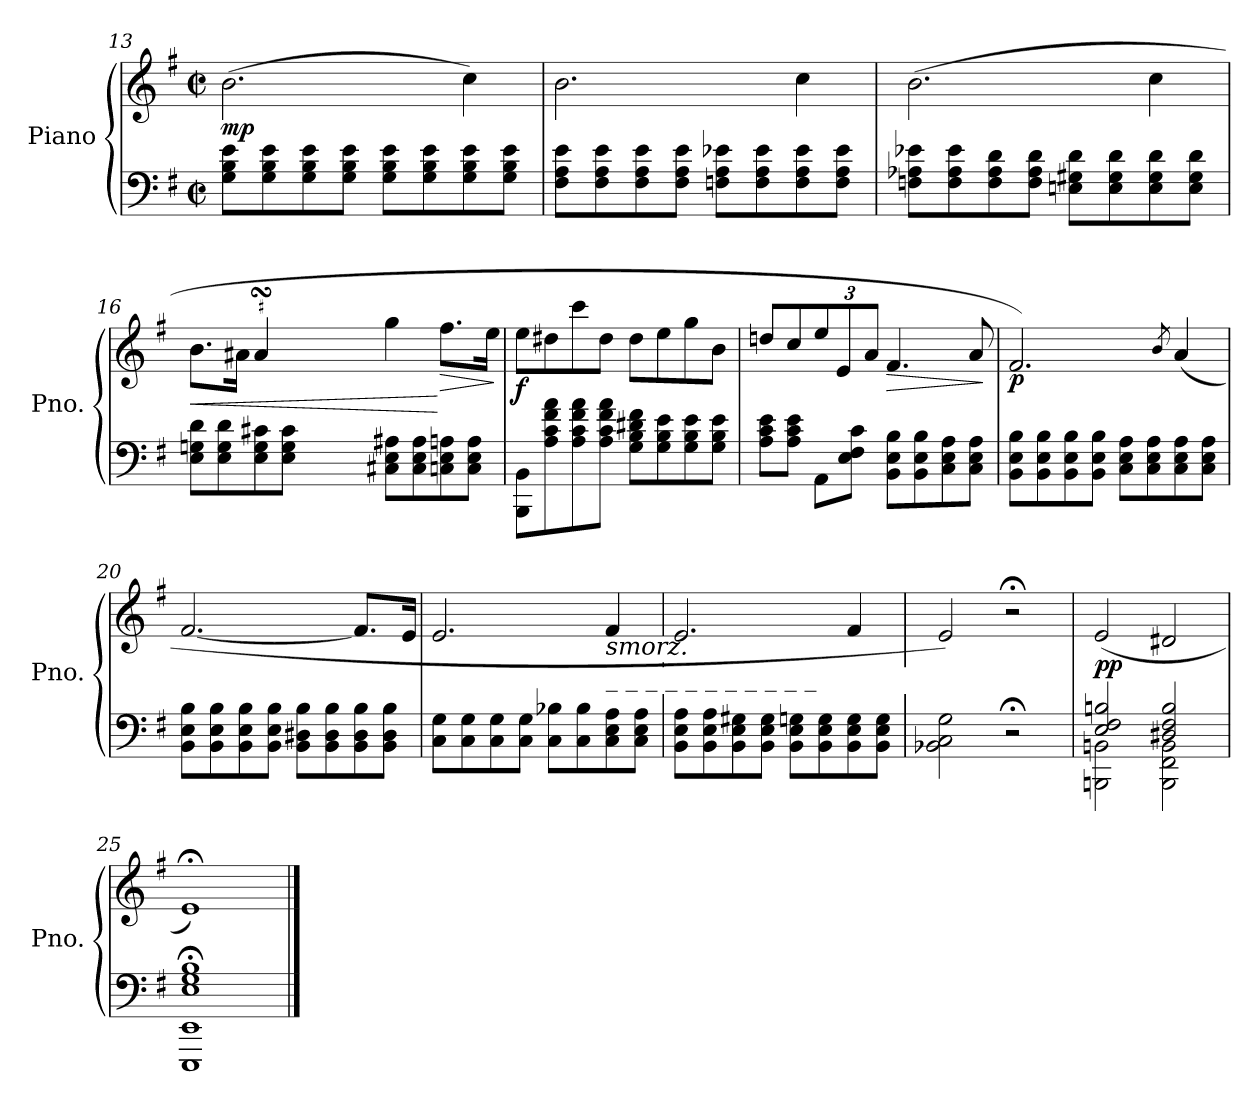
**kern	**kern	**dynam
*part1	*part1	*part1
*staff2	*staff1	*staff1/2
*I"Piano	*	*
*I'Pno.	*	*
*clefF4	*clefG2	*
*k[f#]	*k[f#]	*
*M2/2	*M2/2	*
*met(c|)	*met(c|)	*
=13	=13	=13
!	!	!LO:DY:b
8G\ 8B\ 8e\L	(>2.b\	mp
8G\ 8B\ 8e\	.	.
8G\ 8B\ 8e\	.	.
8G\ 8B\ 8e\J	.	.
8G\ 8B\ 8e\L	.	.
8G\ 8B\ 8e\	.	.
8G\ 8B\ 8e\	4cc\)	.
8G\ 8B\ 8e\J	.	.
=14	=14	=14
8F#\ 8A\ 8e\L	2.b\	.
8F#\ 8A\ 8e\	.	.
8F#\ 8A\ 8e\	.	.
8F#\ 8A\ 8e\J	.	.
8Fn\ 8A\ 8e-X\L	.	.
8F\ 8A\ 8e-\	.	.
8F\ 8A\ 8e-\	4cc\	.
8F\ 8A\ 8e-\J	.	.
!!LO:LB:g=z
=15	=15	=15
8Fn\ 8A-X\ 8e-X\L	(>2.b\	.
8F\ 8A-\ 8e-\	.	.
8F\ 8A-\ 8d\	.	.
8F\ 8A-\ 8d\J	.	.
8En\ 8G#X\ 8d\L	.	.
8E\ 8G#\ 8d\	.	.
8E\ 8G#\ 8d\	4cc\	.
8E\ 8G#\ 8d\J	.	.
=16	=16	=16
!	!	!LO:HP:b
*	*^	*
8E\ 8Gn\ 8d\L	8.b\L	4ryy	<
8E\ 8G\ 8d\	.	.	.
.	16a#X\Jk	.	.
8E\ 8G\ 8c#X\	4a#sSsS/	8.a#/Lyy	.
8E\ 8G\ 8c#\J	.	.	.
.	.	64b/LLLyy	.
.	.	64a#/yy	.
.	.	64g##X/yy	.
.	.	64a#/JJJJyy	.
8C#X\ 8E\ 8A#X\L	4gg\	2ryy	.
8C#\ 8E\ 8A#\	.	.	.
!	!	!	!LO:HP:n=1:b
8Cn\ 8E\ 8An\	8.ff#\L	.	[ >
8C\ 8E\ 8A\J	.	.	.
.	16ee\Jk	.	.
*	*v	*v	*
.	.	]
=17	=17	=17
!	!	!LO:DY:b
8BBB\ 8BB\L	8ee\L	f
8A\ 8c\ 8f#\ 8a\	8dd#X\	.
8A\ 8c\ 8f#\ 8a\	8ccc\	.
8A\ 8c\ 8f#\ 8a\J	8dd#\J	.
8G\ 8B\ 8d#X\ 8f#\L	8dd#\L	.
8G\ 8B\ 8e\	8ee\	.
8G\ 8B\ 8e\	8gg\	.
8G\ 8B\ 8e\J	8b\J	.
=18	=18	=18
8A\ 8c\ 8e\L	8ddn/L	.
8A\ 8c\ 8e\J	8cc/	.
*	*Xbrackettup	*
8AA\L	12ee/	.
.	12e/	.
8E\ 8F#\ 8c\J	.	.
.	12a/J	.
!	!	!LO:HP:b
8BB\ 8E\ 8B\L	4.f#/	>
8BB\ 8E\ 8B\	.	.
8C\ 8E\ 8A\	.	.
8C\ 8E\ 8A\J	8a/	.
.	.	]
=19	=19	=19
!	!	!LO:DY:b
8BB\ 8E\ 8B\L	2.f#/)	p
8BB\ 8E\ 8B\	.	.
8BB\ 8E\ 8B\	.	.
8BB\ 8E\ 8B\J	.	.
8C\ 8E\ 8A\L	.	.
8C\ 8E\ 8A\	.	.
.	8qb/	.
8C\ 8E\ 8A\	(>4a/	.
8C\ 8E\ 8A\J	.	.
!!LO:LB:g=z
=20	=20	=20
8BB\ 8E\ 8B\L	[2.f#/	.
8BB\ 8E\ 8B\	.	.
8BB\ 8E\ 8B\	.	.
8BB\ 8E\ 8B\J	.	.
8BB\ 8D#X\ 8B\L	.	.
8BB\ 8D#\ 8B\	.	.
8BB\ 8D#\ 8B\	8.f#/L]	.
8BB\ 8D#\ 8B\J	.	.
.	16e/Jk	.
=21	=21	=21
8C\ 8G\L	2.e/	.
8C\ 8G\	.	.
8C\ 8G\	.	.
8C\ 8G\J	.	.
8C\ 8B-X\L	.	.
8C\ 8B-\	.	.
!	!LO:TX:b:i:t=smorz.	!
!	!LO:TX:b:t=_     _    _    _    _    _    _    _    _    _    _	!
8C\ 8E\ 8A\	4f#/	.
8C\ 8E\ 8A\J	.	.
=22	=22	=22
8BB\ 8E\ 8A\L	2.e/	.
8BB\ 8E\ 8A\	.	.
8BB\ 8E\ 8G#X\	.	.
8BB\ 8E\ 8G#\J	.	.
8BB\ 8E\ 8Gn\L	.	.
8BB\ 8E\ 8G\	.	.
8BB\ 8E\ 8G\	4f#/	.
8BB\ 8E\ 8G\J	.	.
=23	=23	=23
2BB-X\ 2C\ 2G\	2e/)	.
2r;	2r;<	.
=24	=24	=24
*^	*	*
!	!	!	!LO:DY:b
2E/ 2F#/ 2Bn/	2BBBn\ 2BBn\	(>2e/	pp
2D#X/ 2F#/ 2B/	2BBB\ 2FF#\ 2BB\	2d#X/	.
*v	*v	*	*
=25	=25	=25
1EEE; 1EE; 1E; 1G; 1B;	1e;<)	.
==	==	==
*-	*-	*-
